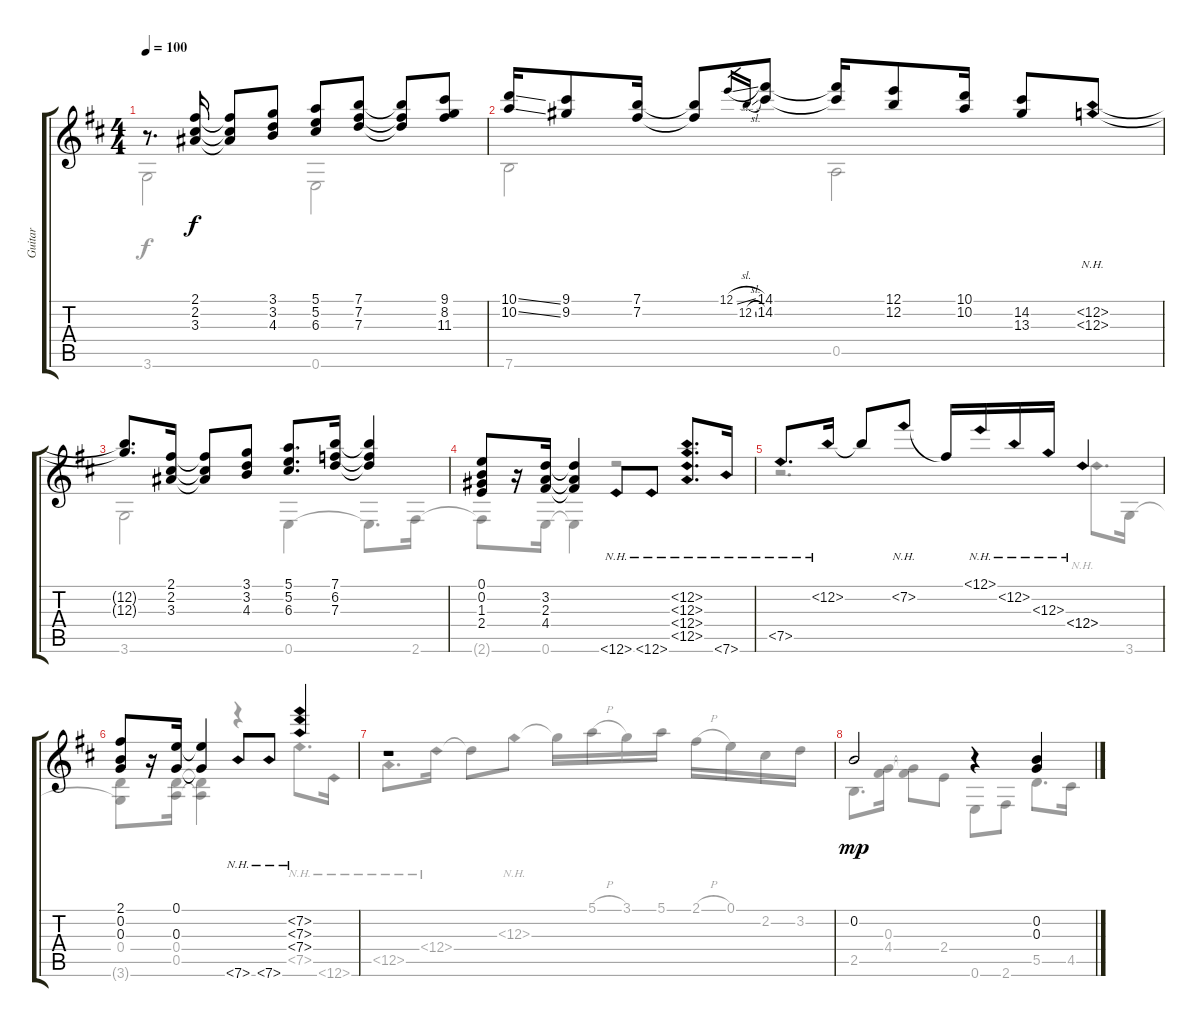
\track ("Guitar" "Guitar") {instrument acousticguitarnylon}
\staff {score tabs}
\tuning (E4 B3 G3 D3 A2 E2) {hide}
\voice
\ts (4 4)
\tempo 100
\clef g2
\ks bminor
r.8{d dy f} (2.1 2.2 3.3).16 (2.1{t} 2.2{t} 3.3{t}).8 (3.1 3.2 4.3).8 (5.1 5.2 6.3).8 (7.1 7.2 7.3).8 (7.1{t} 7.2{t} 7.3{t}).8 (9.1 8.2 11.3).8 |
(10.1{ss} 10.2{ss}).16 (9.1 9.2).8 (7.1 7.2).16 (7.1{t} 7.2{t}).8 12.1{sl}.16{gr} 12.2{sl}.16{gr} (14.1 14.2).8 (14.1{t} 14.2{t}).16 (12.1 12.2).8 (10.1 10.2).16 (14.2 13.3).8 (12.2{nh} 12.3{nh}).8 |
(12.2{t} 12.3{t}).8{d} (2.1 2.2 3.3).16 (2.1{t} 2.2{t} 3.3{t}).8 (3.1 3.2 4.3).8 (5.1 5.2 6.3).8{d} (7.1 6.2 7.3).16 (7.1{t} 6.2{t} 7.3{t}).4 |
(0.1 0.2 1.3 2.4).8 r.16 (3.2 2.3 4.4).16 (3.2{t} 2.3{t} 4.4{t}).4 12.6{nh}.8 12.6{nh}.8 (12.2{nh} 12.3{nh} 12.4{nh} 12.5{nh}).8{d} 7.6{nh}.16 |
7.5{nh}.8{d} 12.2{nh}.16 12.2{t}.8 7.2{nh}.8 7.2{t}.16 12.1{nh}.16 12.2{nh}.16 12.3{nh}.16 12.4{nh}.4 |
(2.1 0.2 0.3).8 r.16 (0.1 0.3).16 (0.1{t} 0.3{t}).4 7.6{nh}.8 7.6{nh}.8 (7.2{nh} 7.3{nh} 7.4{nh}).4 |
r.1 |
0.2.2{dy mp} r.4 (0.2 0.3).4
\voice
\clef g2
\ottava regular
\simile none
\ks bminor
3.6.2{dy f} 0.6.2 |
7.6.2 0.5.2 |
3.6.2 0.6.4 0.6{t}.8{d} 2.6.16 |
2.6{t}.8 r.16 0.6.16 0.6{t}.4 r.2 |
r.2{d} 12.4{nh}.8{d} 3.6.16 |
(0.4 3.6{t}).8 r.16 (0.4 0.5).16 (0.4{t} 0.5{t}).4 r.4 7.5{nh}.8{d} 12.6{nh}.16 |
12.5{nh}.8{d} 12.4{nh}.16 12.4{t}.8 12.3{nh}.8 12.3{t}.16 5.1{h}.16 3.1.16 5.1.16 2.1{h}.16 0.1.16 2.2.16 3.2.16 |
2.5.8{d} (0.3 4.4).16 (0.3{t} 4.4{t}).8 2.4.8 0.6.8 2.6.8 5.5.8{d} 4.5.16
